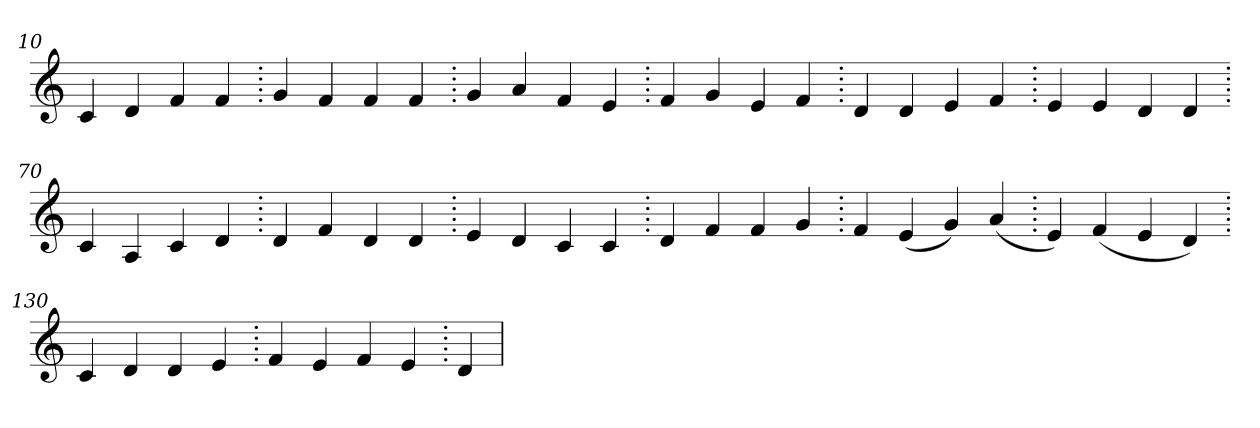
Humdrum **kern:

**kern
*part1
*staff1
*clefG2
=10.
4c
4d
4f
4f
=20.
4g
4f
4f
4f
=30.
4g
4a
4f
4e
=40.
4f
4g
4e
4f
=50.
4d
4d
4e
4f
=60.
4e
4e
4d
4d
=70.
4c
4A
4c
4d
=80.
4d
4f
4d
4d
=90.
4e
4d
4c
4c
=100.
4d
4f
4f
4g
=110.
4f
(>4e
4g)
(>4a
=120.
4e)
(>4f
4e
4d)
=130.
4c
4d
4d
4e
=140.
4f
4e
4f
4e
=150.
4d
=
*-
